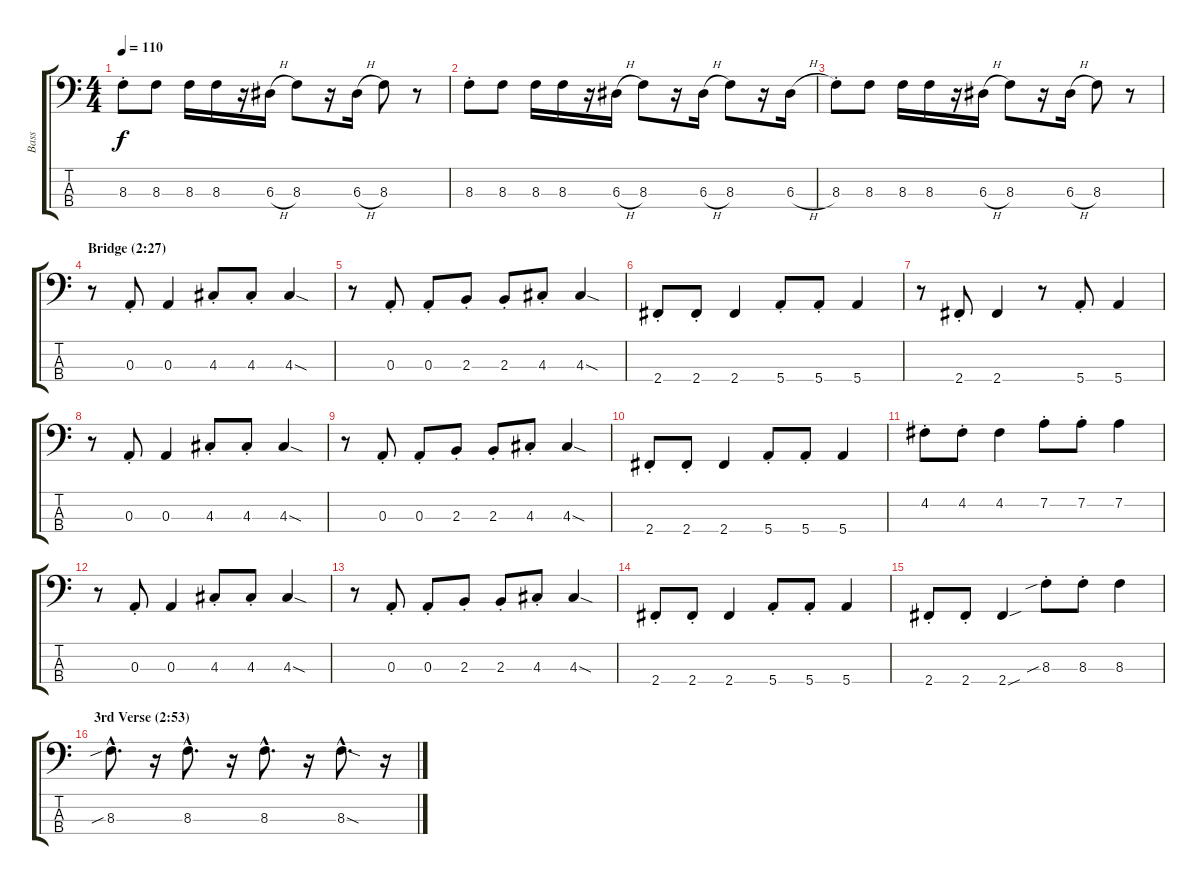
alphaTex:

\track ("Bass" "Bass") {instrument electricbassfinger}
\staff {score tabs}
\tuning (G2 D2 A1 E1) {hide}
\ts (4 4)
\tempo 110
\clef f4
\ks c
8.3{st}.8{dy f} 8.3.8 8.3.16 8.3.16 r.16 6.3{h}.16 8.3.8 r.16 6.3{h}.16 8.3.8 r.8 |
8.3{st}.8 8.3.8 8.3.16 8.3.16 r.16 6.3{h}.16 8.3.8 r.16 6.3{h}.16 8.3.8 r.16 6.3{h}.16 |
8.3{st}.8 8.3.8 8.3.16 8.3.16 r.16 6.3{h}.16 8.3.8 r.16 6.3{h}.16 8.3.8 r.8 |
\section ("" "Bridge (2:27)")
r.8 0.3{st}.8 0.3.4 4.3{st}.8 4.3{st}.8 4.3{sod}.4 |
r.8 0.3{st}.8 0.3{st}.8 2.3{st}.8 2.3{st}.8 4.3{st}.8 4.3{sod}.4 |
2.4{st}.8 2.4{st}.8 2.4.4 5.4{st}.8 5.4{st}.8 5.4.4 |
r.8 2.4{st}.8 2.4.4 r.8 5.4{st}.8 5.4.4 |
r.8 0.3{st}.8 0.3.4 4.3{st}.8 4.3{st}.8 4.3{sod}.4 |
r.8 0.3{st}.8 0.3{st}.8 2.3{st}.8 2.3{st}.8 4.3{st}.8 4.3{sod}.4 |
2.4{st}.8 2.4{st}.8 2.4.4 5.4{st}.8 5.4{st}.8 5.4.4 |
4.2{st}.8 4.2{st}.8 4.2.4 7.2{st}.8 7.2{st}.8 7.2.4 |
r.8 0.3{st}.8 0.3.4 4.3{st}.8 4.3{st}.8 4.3{sod}.4 |
r.8 0.3{st}.8 0.3{st}.8 2.3{st}.8 2.3{st}.8 4.3{st}.8 4.3{sod}.4 |
2.4{st}.8 2.4{st}.8 2.4.4 5.4{st}.8 5.4{st}.8 5.4.4 |
2.4{st}.8 2.4{st}.8 2.4{sou}.4 8.3{sib st}.8 8.3{st}.8 8.3.4 |
\section ("" "3rd Verse (2:53)")
8.3{sib hac}.8{d} r.16 8.3{hac}.8{d} r.16 8.3{hac}.8{d} r.16 8.3{sod hac}.8{d} r.16
